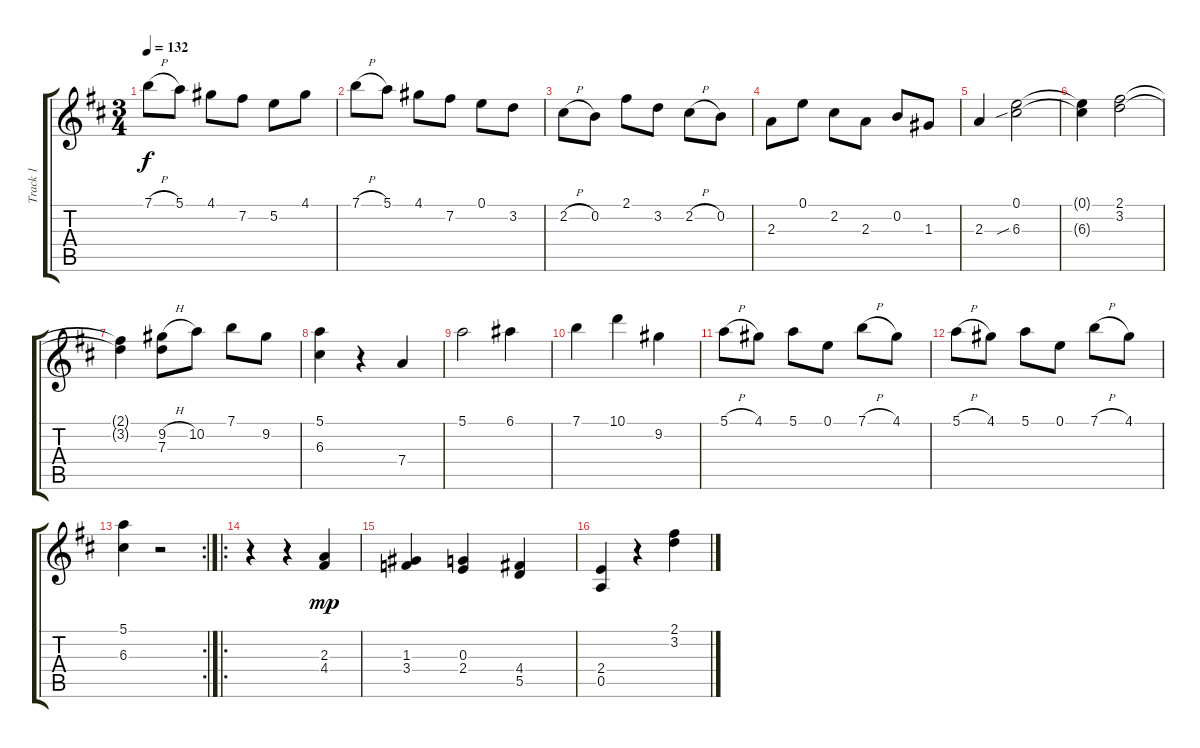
\track ("Track 1" "Track 1") {instrument acousticguitarnylon}
\staff {score tabs}
\tuning (E4 B3 G3 D3 A2 D2) {hide}
\ts (3 4)
\tempo 132
\clef g2
\ks d
7.1{h}.8{dy f} 5.1.8 4.1.8 7.2.8 5.2.8 4.1.8 |
7.1{h}.8 5.1.8 4.1.8 7.2.8 0.1.8 3.2.8 |
2.2{h}.8 0.2.8 2.1.8 3.2.8 2.2{h}.8 0.2.8 |
2.3.8 0.1.8 2.2.8 2.3.8 0.2.8 1.3.8 |
2.3.4 (0.1 6.3{sib}).2 |
(0.1{t} 6.3{t}).4 (2.1 3.2).2 |
(2.1{t} 3.2{t}).4 (9.2{h} 7.3).8 10.2.8 7.1.8 9.2.8 |
(5.1 6.3).4 r.4 7.4.4 |
5.1.2 6.1.4 |
7.1.4 10.1.4 9.2.4 |
5.1{h}.8 4.1.8 5.1.8 0.1.8 7.1{h}.8 4.1.8 |
5.1{h}.8 4.1.8 5.1.8 0.1.8 7.1{h}.8 4.1.8 |
\rc 2
(5.1 6.3).4 r.2 |
\ro
r.4 r.4 (2.3 4.4).4{dy mp} |
(1.3 3.4).4 (0.3 2.4).4 (4.4 5.5).4 |
(2.4 0.5).4 r.4 (2.1 3.2).4
